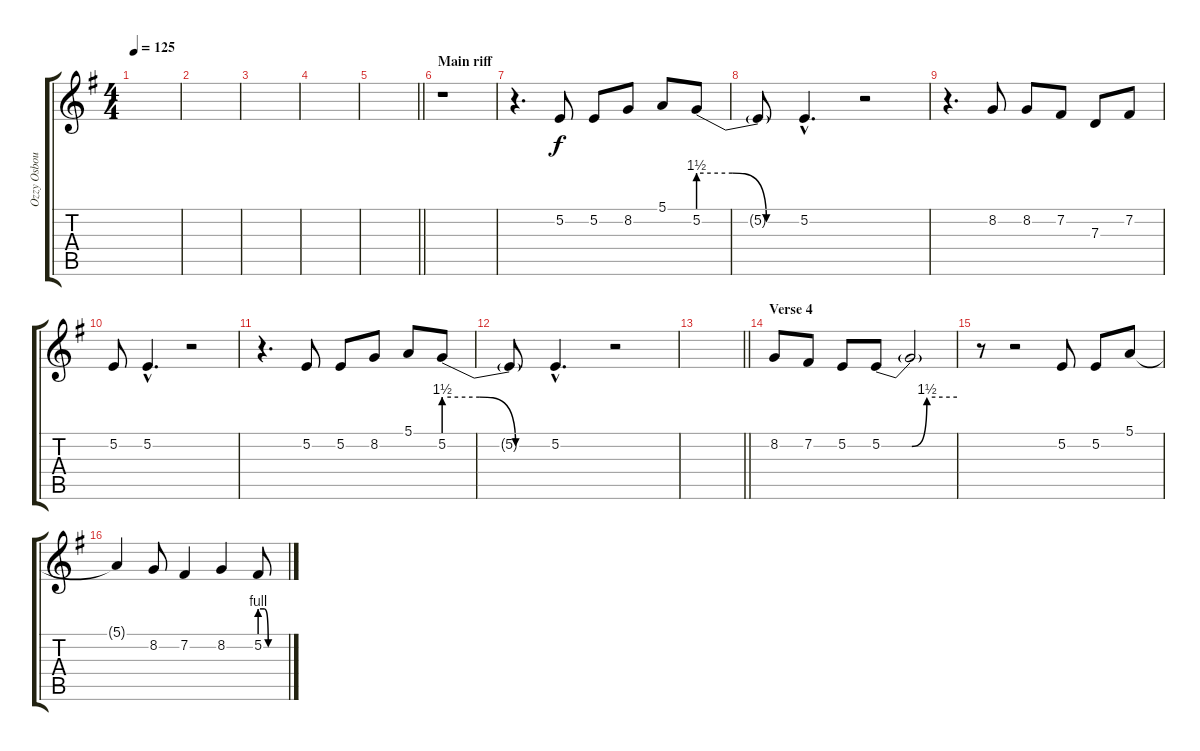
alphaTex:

\track ("Ozzy Osbourne " "Ozzy Osbou") {instrument lead2sawtooth}
\staff {score tabs}
\tuning (E4 B3 G3 D3 A2 E2) {hide}
\ts (4 4)
\tempo 125
\clef g2
\ks eminor
|
|
|
|
\barLineRight lightlight
|
\section ("" "Main riff")
r.1 |
r.4{d} 5.2.8 5.2.8 8.2.8 5.1.8 5.2{be (custom 0 6 20 6 40 0 60 0)}.8 |
5.2{t}.8 5.2{hac}.4{d} r.2 |
r.4{d} 8.2.8 8.2.8 7.2.8 7.3.8 7.2.8 |
5.2.8 5.2{hac}.4{d} r.2 |
r.4{d} 5.2.8 5.2.8 8.2.8 5.1.8 5.2{be (custom 0 6 20 6 40 0 60 0)}.8 |
5.2{t}.8 5.2{hac}.4{d} r.2 |
\barLineRight lightlight
|
\section ("" "Verse 4")
8.2.8 7.2.8 5.2.8 5.2{be (custom 0 0 24 0 36 6 60 6)}.8 5.2{t}.2 |
r.8 r.2 5.2.8 5.2.8 5.1.8 |
5.1{t}.4 8.2.8 7.2.4 8.2.4 5.2{be (custom 0 4 10 4 20 0 40 0 60 0)}.8
